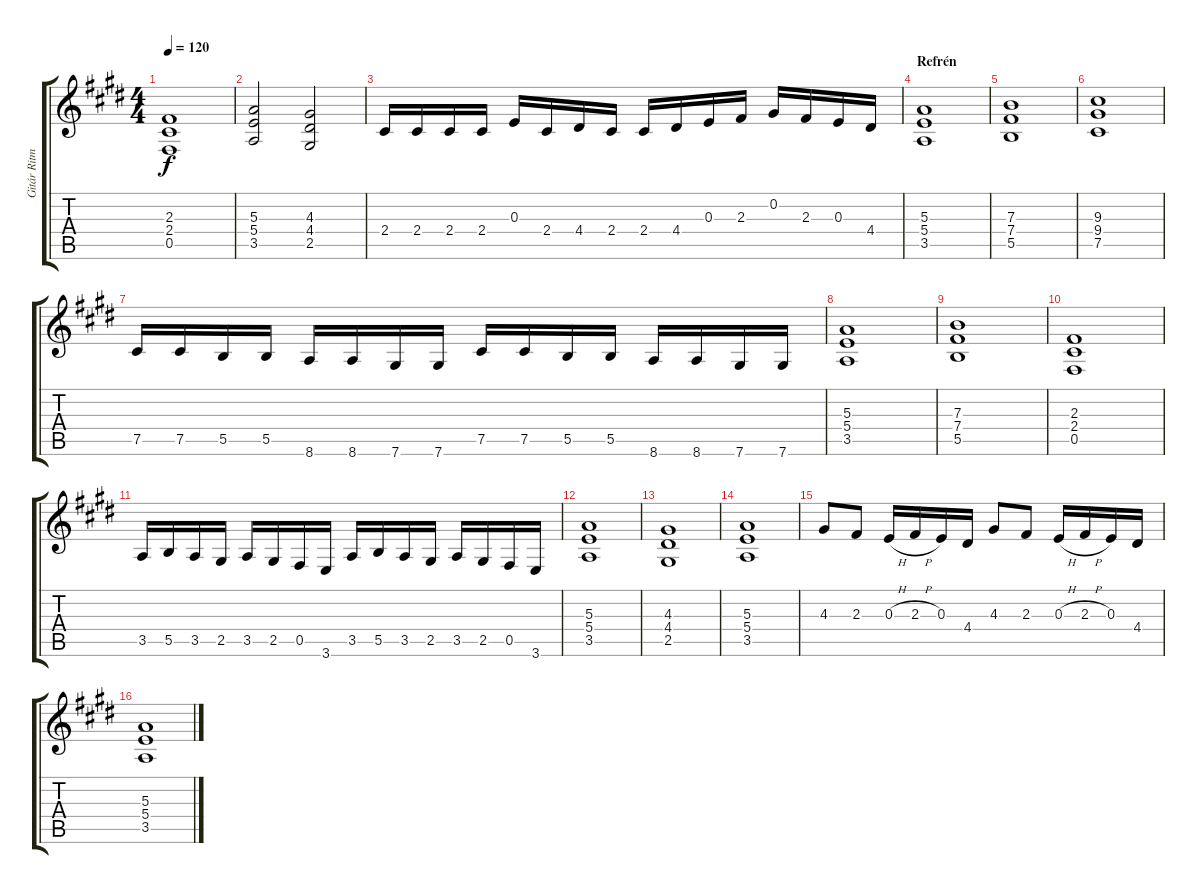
\track ("Gitár Ritm 2" "Gitár Ritm") {instrument distortionguitar}
\staff {score tabs}
\tuning (Db4 Ab3 E3 B2 Gb2 Db2) {hide}
\ts (4 4)
\tempo 120
\clef g2
\ks c#minor
(2.3 2.4 0.5).1{dy f} |
(5.3 5.4 3.5).2 (4.3 4.4 2.5).2 |
2.4.16 2.4.16 2.4.16 2.4.16 0.3.16 2.4.16 4.4.16 2.4.16 2.4.16 4.4.16 0.3.16 2.3.16 0.2.16 2.3.16 0.3.16 4.4.16 |
\section ("" "Refrén")
(5.3 5.4 3.5).1 |
(7.3 7.4 5.5).1 |
(9.3 9.4 7.5).1 |
7.5.16 7.5.16 5.5.16 5.5.16 8.6.16 8.6.16 7.6.16 7.6.16 7.5.16 7.5.16 5.5.16 5.5.16 8.6.16 8.6.16 7.6.16 7.6.16 |
(5.3 5.4 3.5).1 |
(7.3 7.4 5.5).1 |
(2.3 2.4 0.5).1 |
3.5.16 5.5.16 3.5.16 2.5.16 3.5.16 2.5.16 0.5.16 3.6.16 3.5.16 5.5.16 3.5.16 2.5.16 3.5.16 2.5.16 0.5.16 3.6.16 |
(5.3 5.4 3.5).1 |
(4.3 4.4 2.5).1 |
(5.3 5.4 3.5).1 |
4.3.8 2.3.8 0.3{h}.16 2.3{h}.16 0.3.16 4.4.16 4.3.8 2.3.8 0.3{h}.16 2.3{h}.16 0.3.16 4.4.16 |
(5.3 5.4 3.5).1
